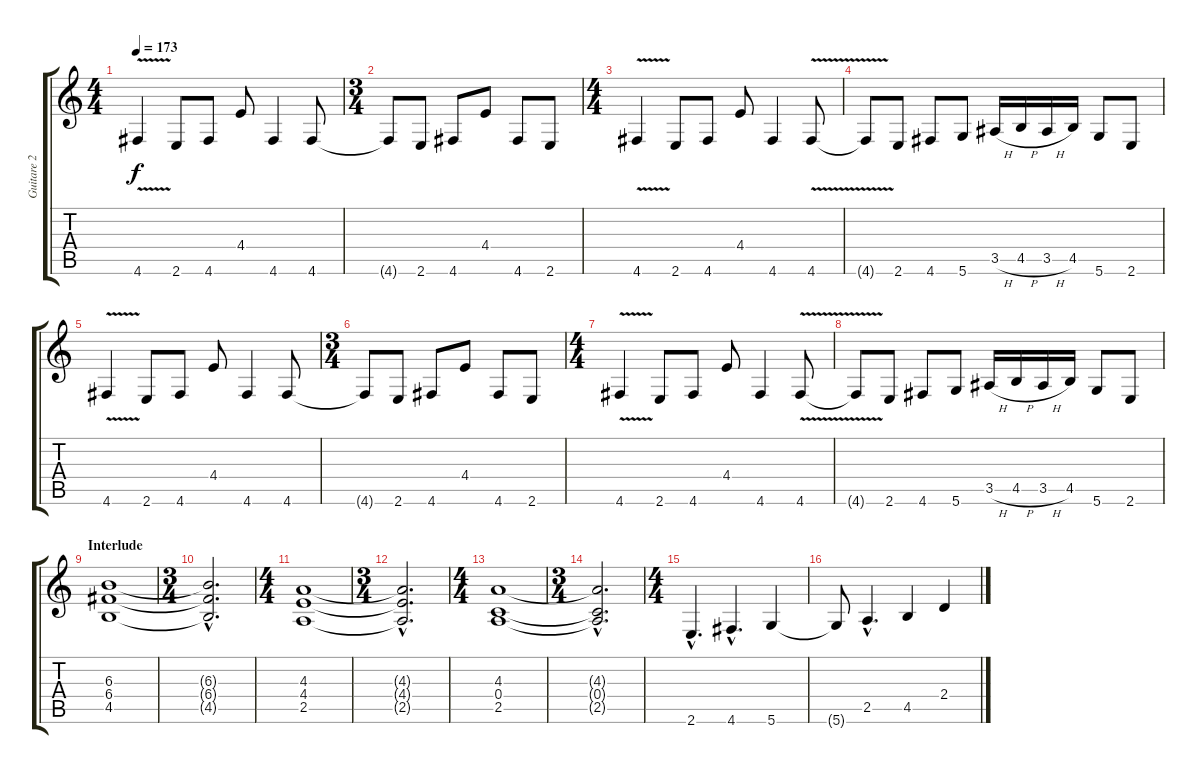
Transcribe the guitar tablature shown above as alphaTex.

\track ("Guitare 2" "Guitare 2") {instrument distortionguitar}
\staff {score tabs}
\tuning (D4 A3 F3 C3 G2 D2) {hide}
\ts (4 4)
\tempo 173
\clef g2
\ks c
4.6{v}.4{dy f} 2.6.8 4.6.8 4.4.8 4.6.4 4.6.8 |
\ts (3 4)
4.6{t}.8 2.6.8 4.6.8 4.4.8 4.6.8 2.6.8 |
\ts (4 4)
4.6{v}.4 2.6.8 4.6.8 4.4.8 4.6.4 4.6{v}.8 |
4.6{t}.8 2.6.8 4.6.8 5.6.8 3.5{h}.16 4.5{h}.16 3.5{h}.16 4.5.16 5.6.8 2.6.8 |
4.6{v}.4 2.6.8 4.6.8 4.4.8 4.6.4 4.6.8 |
\ts (3 4)
4.6{t}.8 2.6.8 4.6.8 4.4.8 4.6.8 2.6.8 |
\ts (4 4)
4.6{v}.4 2.6.8 4.6.8 4.4.8 4.6.4 4.6{v}.8 |
4.6{t}.8 2.6.8 4.6.8 5.6.8 3.5{h}.16 4.5{h}.16 3.5{h}.16 4.5.16 5.6.8 2.6.8 |
\section ("" "Interlude")
(6.3 6.4 4.5).1 |
\ts (3 4)
(6.3{hac t} 6.4{hac t} 4.5{hac t}).2{d} |
\ts (4 4)
(4.3 4.4 2.5).1 |
\ts (3 4)
(4.3{hac t} 4.4{hac t} 2.5{hac t}).2{d} |
\ts (4 4)
(4.3 0.4 2.5).1 |
\ts (3 4)
(4.3{hac t} 0.4{hac t} 2.5{hac t}).2{d} |
\ts (4 4)
2.6{hac}.4{d} 4.6{hac}.4{d} 5.6.4 |
5.6{t}.8 2.5{hac}.4{d} 4.5.4 2.4.4
